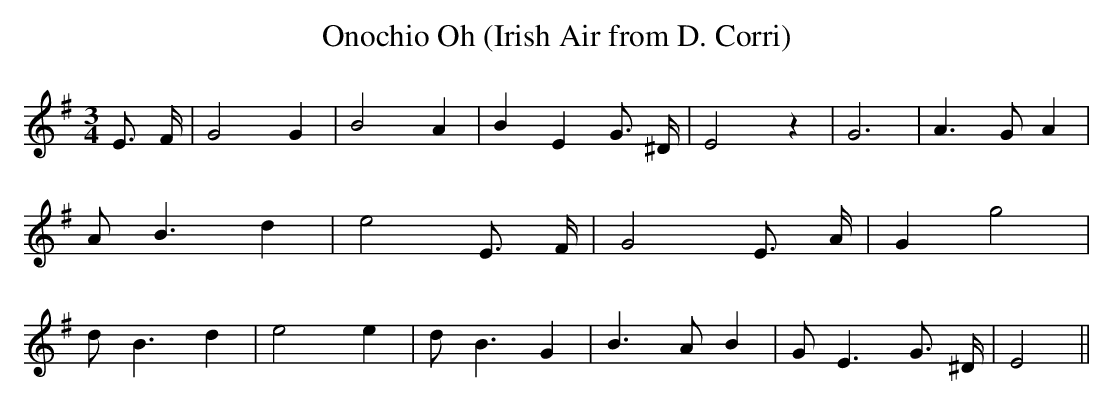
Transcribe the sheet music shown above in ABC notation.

X:1
T:Onochio Oh (Irish Air from D. Corri)
M:3/4
L:1/4
K:G
 E3/4- F/4| G2 G| B2 A| B- E G3/4- ^D/4| E2 z| G3| A3/2- G/2- A| A/2 B3/2 d|\
 e2 E3/4- F/4| G2 E3/4- A/4| G g2| d/2- B3/2 d| e2 e| d/2 B3/2 G| B3/2 A/2 B|\
 G/2 E3/2 G3/4- ^D/4| E2||
